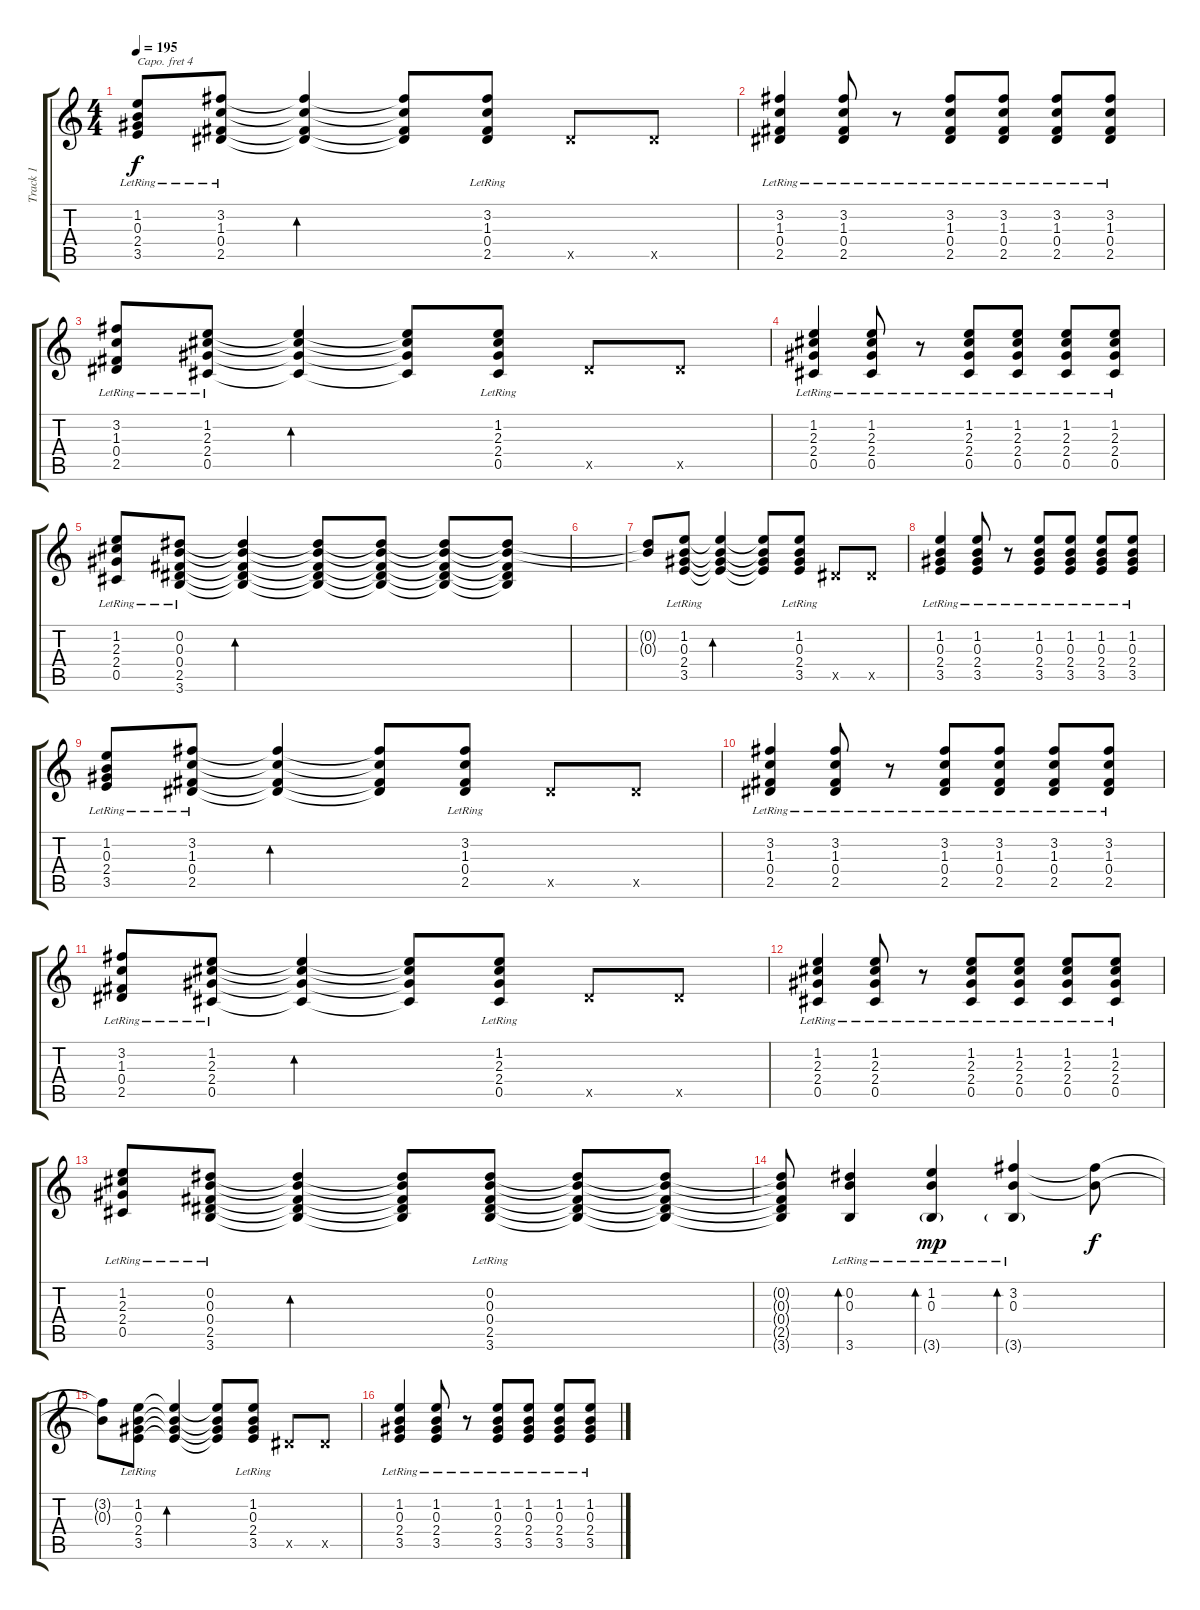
\track ("Track 1" "Track 1") {instrument acousticguitarsteel}
\staff {score tabs}
\capo 4
\tuning (E4 B3 G3 D3 A2 E2) {hide}
\ts (4 4)
\tempo 195
\clef g2
\ks c
(1.2{lr} 0.3{lr} 2.4{lr} 3.5{lr}).8{dy f} (3.2{lr} 1.3{lr} 0.4{lr} 2.5{lr}).8 (3.2{t} 1.3{t} 0.4{t} 2.5{t}).4{bd 480} (3.2{t} 1.3{t} 0.4{t} 2.5{t}).8 (3.2{lr} 1.3{lr} 0.4{lr} 2.5{lr}).8 2.5{x}.8 2.5{x}.8 |
(3.2{lr} 1.3{lr} 0.4{lr} 2.5{lr}).4 (3.2{lr} 1.3{lr} 0.4{lr} 2.5{lr}).8 r.8 (3.2{lr} 1.3{lr} 0.4{lr} 2.5{lr}).8 (3.2{lr} 1.3{lr} 0.4{lr} 2.5{lr}).8 (3.2{lr} 1.3{lr} 0.4{lr} 2.5{lr}).8 (3.2{lr} 1.3{lr} 0.4{lr} 2.5{lr}).8 |
(3.2{lr} 1.3{lr} 0.4{lr} 2.5{lr}).8 (1.2{lr} 2.3{lr} 2.4{lr} 0.5{lr}).8 (1.2{t} 2.3{t} 2.4{t} 0.5{t}).4{bd 480} (1.2{t} 2.3{t} 2.4{t} 0.5{t}).8 (1.2{lr} 2.3{lr} 2.4{lr} 0.5{lr}).8 2.5{x}.8 2.5{x}.8 |
(1.2{lr} 2.3{lr} 2.4{lr} 0.5{lr}).4 (1.2{lr} 2.3{lr} 2.4{lr} 0.5{lr}).8 r.8 (1.2{lr} 2.3{lr} 2.4{lr} 0.5{lr}).8 (1.2{lr} 2.3{lr} 2.4{lr} 0.5{lr}).8 (1.2{lr} 2.3{lr} 2.4{lr} 0.5{lr}).8 (1.2{lr} 2.3{lr} 2.4{lr} 0.5{lr}).8 |
(1.2{lr} 2.3{lr} 2.4{lr} 0.5{lr}).8 (0.2{lr} 0.3{lr} 0.4{lr} 2.5{lr} 3.6{lr}).8 (0.2{t} 0.3{t} 0.4{t} 2.5{t} 3.6{t}).4{bd 480} (0.2{t} 0.3{t} 0.4{t} 2.5{t} 3.6{t}).8 (0.2{t} 0.3{t} 0.4{t} 2.5{t} 3.6{t}).8 (0.2{t} 0.3{t} 0.4{t} 2.5{t} 3.6{t}).8 (0.2{t} 0.3{t} 0.4{t} 2.5{t} 3.6{t}).8 |
|
(0.2{t} 0.3{t}).8 (1.2{lr} 0.3{lr} 2.4{lr} 3.5{lr}).8 (1.2{t} 0.3{t} 2.4{t} 3.5{t}).4{bd 480} (1.2{t} 0.3{t} 2.4{t} 3.5{t}).8 (1.2{lr} 0.3{lr} 2.4{lr} 3.5{lr}).8 2.5{x}.8 2.5{x}.8 |
(1.2{lr} 0.3{lr} 2.4{lr} 3.5{lr}).4 (1.2{lr} 0.3{lr} 2.4{lr} 3.5{lr}).8 r.8 (1.2{lr} 0.3{lr} 2.4{lr} 3.5{lr}).8 (1.2{lr} 0.3{lr} 2.4{lr} 3.5{lr}).8 (1.2{lr} 0.3{lr} 2.4{lr} 3.5{lr}).8 (1.2{lr} 0.3{lr} 2.4{lr} 3.5{lr}).8 |
(1.2{lr} 0.3{lr} 2.4{lr} 3.5{lr}).8 (3.2{lr} 1.3{lr} 0.4{lr} 2.5{lr}).8 (3.2{t} 1.3{t} 0.4{t} 2.5{t}).4{bd 480} (3.2{t} 1.3{t} 0.4{t} 2.5{t}).8 (3.2{lr} 1.3{lr} 0.4{lr} 2.5{lr}).8 2.5{x}.8 2.5{x}.8 |
(3.2{lr} 1.3{lr} 0.4{lr} 2.5{lr}).4 (3.2{lr} 1.3{lr} 0.4{lr} 2.5{lr}).8 r.8 (3.2{lr} 1.3{lr} 0.4{lr} 2.5{lr}).8 (3.2{lr} 1.3{lr} 0.4{lr} 2.5{lr}).8 (3.2{lr} 1.3{lr} 0.4{lr} 2.5{lr}).8 (3.2{lr} 1.3{lr} 0.4{lr} 2.5{lr}).8 |
(3.2{lr} 1.3{lr} 0.4{lr} 2.5{lr}).8 (1.2{lr} 2.3{lr} 2.4{lr} 0.5{lr}).8 (1.2{t} 2.3{t} 2.4{t} 0.5{t}).4{bd 480} (1.2{t} 2.3{t} 2.4{t} 0.5{t}).8 (1.2{lr} 2.3{lr} 2.4{lr} 0.5{lr}).8 2.5{x}.8 2.5{x}.8 |
(1.2{lr} 2.3{lr} 2.4{lr} 0.5{lr}).4 (1.2{lr} 2.3{lr} 2.4{lr} 0.5{lr}).8 r.8 (1.2{lr} 2.3{lr} 2.4{lr} 0.5{lr}).8 (1.2{lr} 2.3{lr} 2.4{lr} 0.5{lr}).8 (1.2{lr} 2.3{lr} 2.4{lr} 0.5{lr}).8 (1.2{lr} 2.3{lr} 2.4{lr} 0.5{lr}).8 |
(1.2{lr} 2.3{lr} 2.4{lr} 0.5{lr}).8 (0.2{lr} 0.3{lr} 0.4{lr} 2.5{lr} 3.6{lr}).8 (0.2{t} 0.3{t} 0.4{t} 2.5{t} 3.6{t}).4{bd 480} (0.2{t} 0.3{t} 0.4{t} 2.5{t} 3.6{t}).8 (0.2{lr} 0.3{lr} 0.4{lr} 2.5{lr} 3.6{lr}).8 (0.2{t} 0.3{t} 0.4{t} 2.5{t} 3.6{t}).8 (0.2{t} 0.3{t} 0.4{t} 2.5{t} 3.6{t}).8 |
(0.2{t} 0.3{t} 0.4{t} 2.5{t} 3.6{t}).8 (0.2{lr} 0.3{lr} 3.6{lr}).4{bd 240} (1.2{lr} 0.3{lr} 3.6{g lr}).4{bd 240 dy mp} (3.2{lr} 0.3{lr} 3.6{g lr}).4{bd 240} (3.2{t} 0.3{t}).8{dy f} |
(3.2{t} 0.3{t}).8 (1.2{lr} 0.3{lr} 2.4{lr} 3.5{lr}).8 (1.2{t} 0.3{t} 2.4{t} 3.5{t}).4{bd 480} (1.2{t} 0.3{t} 2.4{t} 3.5{t}).8 (1.2{lr} 0.3{lr} 2.4{lr} 3.5{lr}).8 2.5{x}.8 2.5{x}.8 |
(1.2{lr} 0.3{lr} 2.4{lr} 3.5{lr}).4 (1.2{lr} 0.3{lr} 2.4{lr} 3.5{lr}).8 r.8 (1.2{lr} 0.3{lr} 2.4{lr} 3.5{lr}).8 (1.2{lr} 0.3{lr} 2.4{lr} 3.5{lr}).8 (1.2{lr} 0.3{lr} 2.4{lr} 3.5{lr}).8 (1.2{lr} 0.3{lr} 2.4{lr} 3.5{lr}).8
